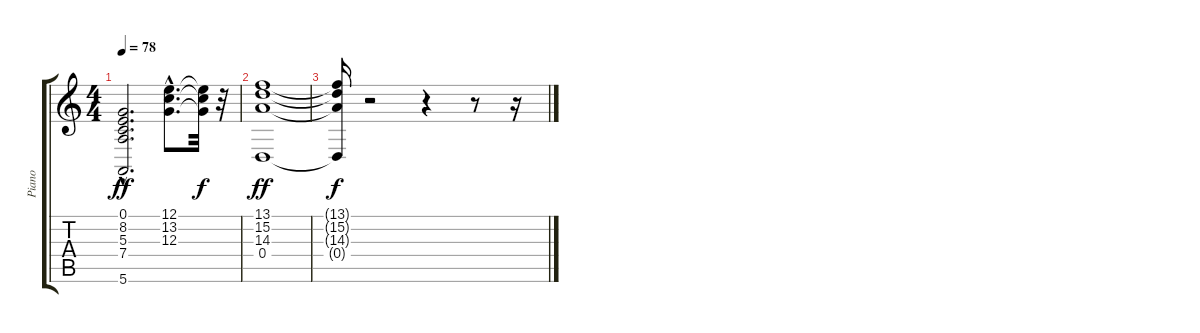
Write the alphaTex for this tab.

\track ("Piano" "Piano") {instrument electricpiano2}
\staff {score tabs}
\tuning (E4 B3 G3 D3 A2 E2) {hide}
\ts (4 4)
\tempo 78
\clef g2
\ks c
(0.1 8.2 5.3 7.4{hac} 5.6{hac}).2{d dy ff} (12.1{hac} 13.2{hac} 12.3{hac}).8{d} (12.1{t} 13.2{t} 12.3{t}).32{dy f} r.32 |
(13.1 15.2 14.3 0.4).1{dy ff} |
(13.1{t} 15.2{t} 14.3{t} 0.4{t}).16{dy f} r.2 r.4 r.8 r.16
